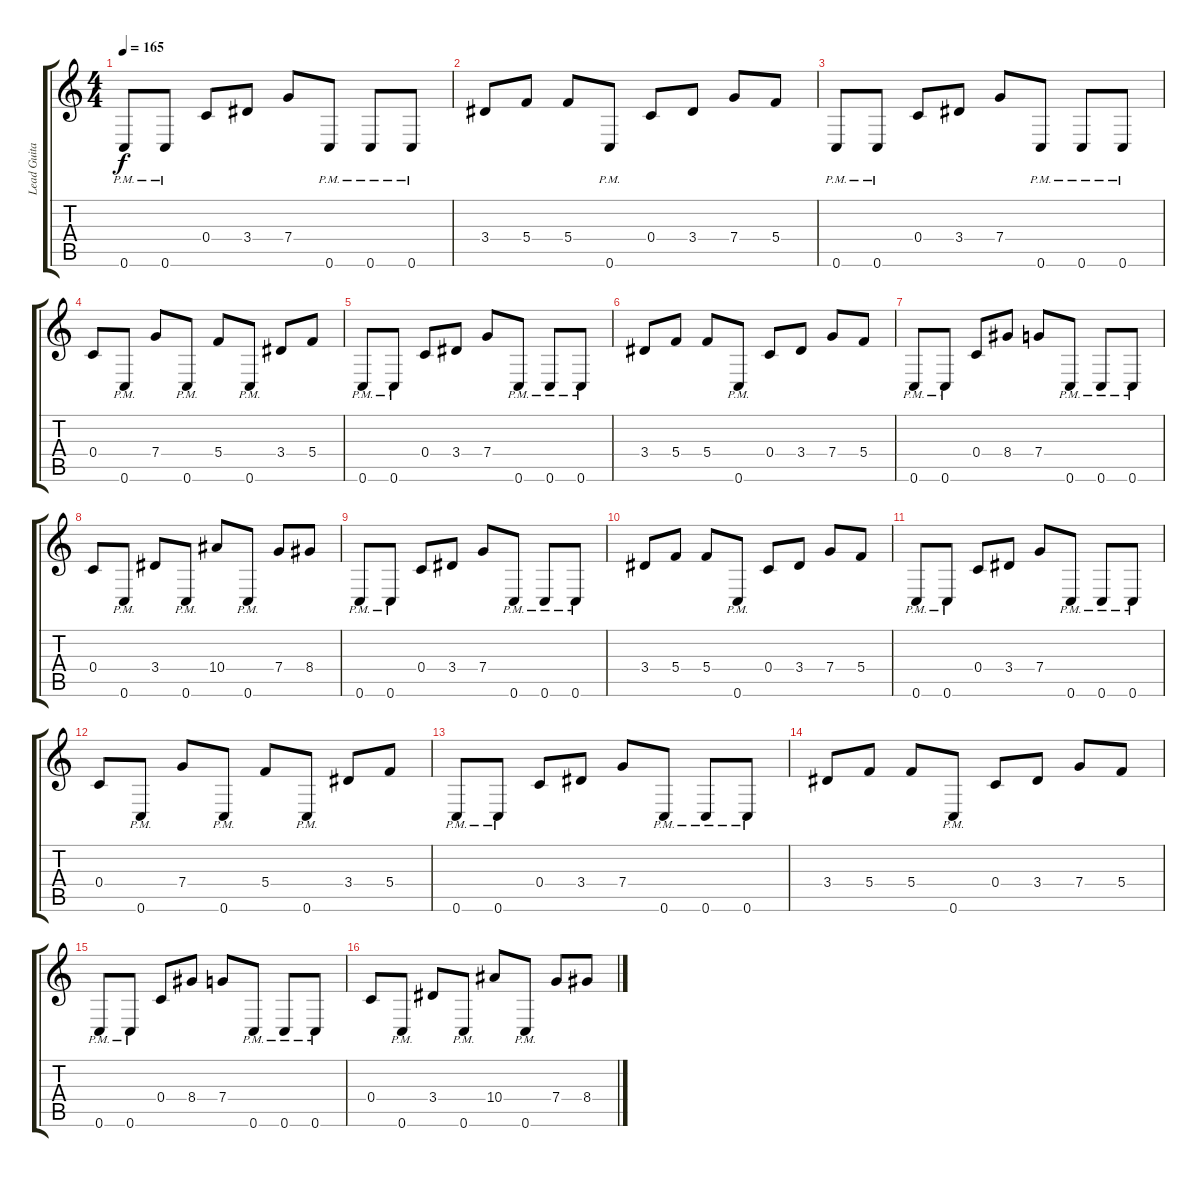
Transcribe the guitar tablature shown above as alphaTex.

\track ("Lead Guitar" "Lead Guita") {instrument overdrivenguitar}
\staff {score tabs}
\tuning (D4 A3 F3 C3 G2 C2) {hide}
\ts (4 4)
\tempo 165
\clef g2
\ks c
0.6{pm}.8{dy f} 0.6{pm}.8 0.4.8 3.4.8 7.4.8 0.6{pm}.8 0.6{pm}.8 0.6{pm}.8 |
3.4.8 5.4.8 5.4.8 0.6{pm}.8 0.4.8 3.4.8 7.4.8 5.4.8 |
0.6{pm}.8 0.6{pm}.8 0.4.8 3.4.8 7.4.8 0.6{pm}.8 0.6{pm}.8 0.6{pm}.8 |
0.4.8 0.6{pm}.8 7.4.8 0.6{pm}.8 5.4.8 0.6{pm}.8 3.4.8 5.4.8 |
0.6{pm}.8 0.6{pm}.8 0.4.8 3.4.8 7.4.8 0.6{pm}.8 0.6{pm}.8 0.6{pm}.8 |
3.4.8 5.4.8 5.4.8 0.6{pm}.8 0.4.8 3.4.8 7.4.8 5.4.8 |
0.6{pm}.8 0.6{pm}.8 0.4.8 8.4.8 7.4.8 0.6{pm}.8 0.6{pm}.8 0.6{pm}.8 |
0.4.8 0.6{pm}.8 3.4.8 0.6{pm}.8 10.4.8 0.6{pm}.8 7.4.8 8.4.8 |
0.6{pm}.8 0.6{pm}.8 0.4.8 3.4.8 7.4.8 0.6{pm}.8 0.6{pm}.8 0.6{pm}.8 |
3.4.8 5.4.8 5.4.8 0.6{pm}.8 0.4.8 3.4.8 7.4.8 5.4.8 |
0.6{pm}.8 0.6{pm}.8 0.4.8 3.4.8 7.4.8 0.6{pm}.8 0.6{pm}.8 0.6{pm}.8 |
0.4.8 0.6{pm}.8 7.4.8 0.6{pm}.8 5.4.8 0.6{pm}.8 3.4.8 5.4.8 |
0.6{pm}.8 0.6{pm}.8 0.4.8 3.4.8 7.4.8 0.6{pm}.8 0.6{pm}.8 0.6{pm}.8 |
3.4.8 5.4.8 5.4.8 0.6{pm}.8 0.4.8 3.4.8 7.4.8 5.4.8 |
0.6{pm}.8 0.6{pm}.8 0.4.8 8.4.8 7.4.8 0.6{pm}.8 0.6{pm}.8 0.6{pm}.8 |
0.4.8 0.6{pm}.8 3.4.8 0.6{pm}.8 10.4.8 0.6{pm}.8 7.4.8 8.4.8
